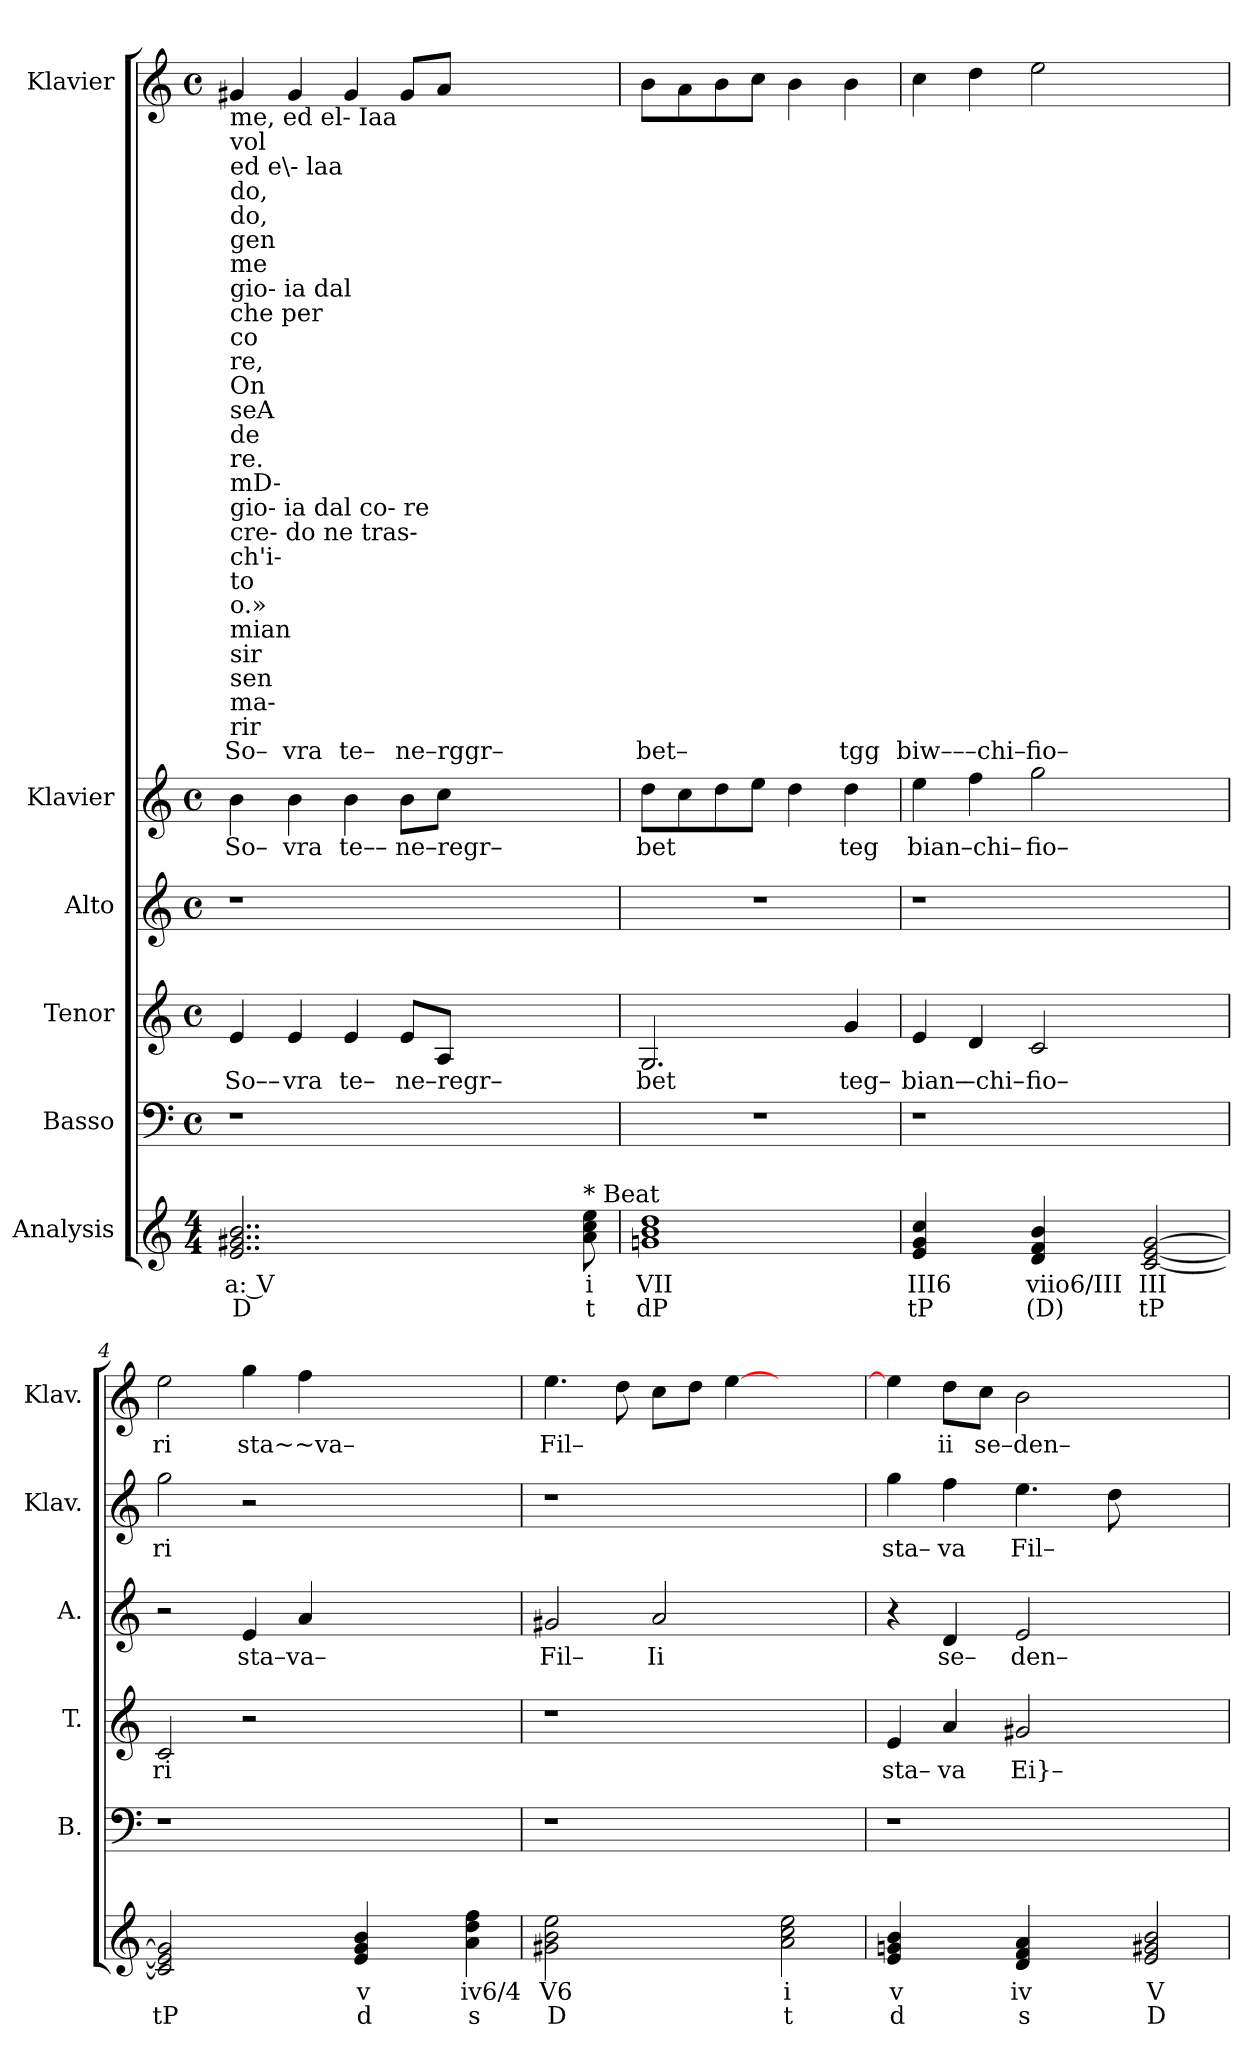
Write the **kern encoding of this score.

**kern	**text	**text	**kern	**kern	**text	**kern	**text	**kern	**text	**kern	**text
*part6	*part6	*part6	*part5	*part4	*part4	*part3	*part3	*part2	*part2	*part1	*part1
*staff6	*staff6	*staff6	*staff5	*staff4	*staff4	*staff3	*staff3	*staff2	*staff2	*staff1	*staff1
*I"Analysis	*	*	*I"Basso	*I"Tenor	*	*I"Alto	*	*I"Klavier	*	*I"Klavier	*
*	*	*	*I'B.	*I'T.	*	*I'A.	*	*I'Klav.	*	*I'Klav.	*
*	*	*	*clefF4	*clefG2	*	*clefG2	*	*clefG2	*	*clefG2	*
*k[]	*	*	*k[]	*k[]	*	*k[]	*	*k[]	*	*k[]	*
*M4/4	*	*	*M4/4	*M4/4	*	*M4/4	*	*M4/4	*	*M4/4	*
*	*	*	*met(c)	*met(c)	*	*met(c)	*	*met(c)	*	*met(c)	*
*MM120	*	*	*MM120	*MM120	*	*MM120	*	*MM120	*	*MM120	*
=1	=1	=1	=1	=1	=1	=1	=1	=1	=1	=1	=1
!	!	!	!	!	!LO:LY:b	!	!	!	!	!	!
!	!	!	!	!	!	!	!	!	!LO:LY:b	!	!
!	!	!	!	!	!	!	!	!	!	!LO:TX:b:t=me, ed el- Iaa	!
!	!	!	!	!	!	!	!	!	!	!LO:TX:b:t=vol	!
!	!	!	!	!	!	!	!	!	!	!LO:TX:b:t=ed e\- laa	!
!	!	!	!	!	!	!	!	!	!	!LO:TX:b:t=do,	!
!	!	!	!	!	!	!	!	!	!	!LO:TX:b:t=do,	!
!	!	!	!	!	!	!	!	!	!	!LO:TX:b:t=gen	!
!	!	!	!	!	!	!	!	!	!	!LO:TX:b:t=me	!
!	!	!	!	!	!	!	!	!	!	!LO:TX:b:t=gio- ia dal	!
!	!	!	!	!	!	!	!	!	!	!LO:TX:b:t=che per	!
!	!	!	!	!	!	!	!	!	!	!LO:TX:b:t=co	!
!	!	!	!	!	!	!	!	!	!	!LO:TX:b:t=re,	!
!	!	!	!	!	!	!	!	!	!	!LO:TX:b:t=On	!
!	!	!	!	!	!	!	!	!	!	!LO:TX:b:t=seA	!
!	!	!	!	!	!	!	!	!	!	!LO:TX:b:t=de	!
!	!	!	!	!	!	!	!	!	!	!LO:TX:b:t=re.	!
!	!	!	!	!	!	!	!	!	!	!LO:TX:b:t=mD-	!
!	!	!	!	!	!	!	!	!	!	!LO:TX:b:t=gio- ia dal co- re	!
!	!	!	!	!	!	!	!	!	!	!LO:TX:b:t=cre- do ne tras-	!
!	!	!	!	!	!	!	!	!	!	!LO:TX:b:t=ch'i-	!
!	!	!	!	!	!	!	!	!	!	!LO:TX:b:t=to	!
!	!	!	!	!	!	!	!	!	!	!LO:TX:b:t=o.»	!
!	!	!	!	!	!	!	!	!	!	!LO:TX:b:t=mian	!
!	!	!	!	!	!	!	!	!	!	!LO:TX:b:t=sir	!
!	!	!	!	!	!	!	!	!	!	!LO:TX:b:t=sen	!
!	!	!	!	!	!	!	!	!	!	!LO:TX:b:t=ma-	!
!	!	!	!	!	!	!	!	!	!	!LO:TX:b:t=rir	!
!	!	!	!	!	!	!	!	!	!	!	!LO:LY:b
2..e 2..g#X 2..b	a: V	D	1r	4e/	So––	1r	.	4b\	So–	4g#X/	So–
!	!	!	!	!	!LO:LY:b	!	!	!	!	!	!
!	!	!	!	!	!	!	!	!	!LO:LY:b	!	!
!	!	!	!	!	!	!	!	!	!	!	!LO:LY:b
.	.	.	.	4e/	vra	.	.	4b\	vra	4g#/	vra
!	!	!	!	!	!LO:LY:b	!	!	!	!	!	!
!	!	!	!	!	!	!	!	!	!LO:LY:b	!	!
!	!	!	!	!	!	!	!	!	!	!	!LO:LY:b
.	.	.	.	4e/	te–	.	.	4b\	te––	4g#/	te–
!	!	!	!	!	!LO:LY:b	!	!	!	!	!	!
!	!	!	!	!	!	!	!	!	!LO:LY:b	!	!
!	!	!	!	!	!	!	!	!	!	!	!LO:LY:b
.	.	.	.	8e/L	ne–regr–	.	.	8b\L	ne–regr–	8g#/L	ne–rggr–
2..ryy	.	.	.	8A/J	.	.	.	8cc\J	.	8a/J	.
.	.	.	2..ryy	2..ryy	.	2..ryy	.	2..ryy	.	2..ryy	.
!LO:TX:a:t=* Beat	!	!	!	!	!	!	!	!	!	!	!
8a 8cc 8ee	i	t	.	.	.	.	.	.	.	.	.
=2	=2	=2	=2	=2	=2	=2	=2	=2	=2	=2	=2
!	!	!	!	!	!LO:LY:b	!	!	!	!	!	!
!	!	!	!	!	!	!	!	!	!LO:LY:b	!	!
!	!	!	!	!	!	!	!	!	!	!	!LO:LY:b
1gn 1b 1dd	VII	dP	1r	2.G/	bet	1r	.	8dd\L	bet	8b\L	bet–
.	.	.	.	.	.	.	.	8cc\	.	8a\	.
.	.	.	.	.	.	.	.	8dd\	.	8b\	.
.	.	.	.	.	.	.	.	8ee\J	.	8cc\J	.
.	.	.	.	.	.	.	.	4dd\	.	4b\	.
!	!	!	!	!	!LO:LY:b	!	!	!	!	!	!
!	!	!	!	!	!	!	!	!	!LO:LY:b	!	!
!	!	!	!	!	!	!	!	!	!	!	!LO:LY:b
.	.	.	.	4g/	teg–	.	.	4dd\	teg	4b\	tgg
=3	=3	=3	=3	=3	=3	=3	=3	=3	=3	=3	=3
!	!	!	!	!	!LO:LY:b	!	!	!	!	!	!
!	!	!	!	!	!	!	!	!	!LO:LY:b	!	!
!	!	!	!	!	!	!	!	!	!	!	!LO:LY:b
4e 4g 4cc	III6	tP	1r	4e/	bian–	1r	.	4ee\	bian–chi–	4cc\	biw–––chi–
!	!	!	!	!	!LO:LY:b	!	!	!	!	!	!
4ryy	.	.	.	4d/	–chi–	.	.	4ff\	.	4dd\	.
!	!	!	!	!	!LO:LY:b	!	!	!	!	!	!
!	!	!	!	!	!	!	!	!	!LO:LY:b	!	!
!	!	!	!	!	!	!	!	!	!	!	!LO:LY:b
4d 4f 4b	viio6/III	(D)	.	2c/	fio–	.	.	2gg\	fio–	2ee\	fio–
4ryy	.	.	.	.	.	.	.	.	.	.	.
[2c [2e [2g	III	tP	2ryy	2ryy	.	2ryy	.	2ryy	.	2ryy	.
=4	=4	=4	=4	=4	=4	=4	=4	=4	=4	=4	=4
!	!	!	!	!	!LO:LY:b	!	!	!	!	!	!
!	!	!	!	!	!	!	!	!	!LO:LY:b	!	!
!	!	!	!	!	!	!	!	!	!	!	!LO:LY:b
2c] 2e] 2g]	.	tP	1r	2c/	ri	2r	.	2gg\	ri	2ee\	ri
!	!	!	!	!	!	!	!LO:LY:b	!	!	!	!
!	!	!	!	!	!	!	!	!	!	!	!LO:LY:b
2ryy	.	.	.	2r	.	4e/	sta–va–	2r	.	4gg\	sta~~va–
.	.	.	.	.	.	4a/	.	.	.	4ff\	.
4e 4g 4b	v	d	2.ryy	2.ryy	.	2.ryy	.	2.ryy	.	2.ryy	.
4ryy	.	.	.	.	.	.	.	.	.	.	.
4a 4dd 4ff	iv6/4	s	.	.	.	.	.	.	.	.	.
=5	=5	=5	=5	=5	=5	=5	=5	=5	=5	=5	=5
!	!	!	!	!	!	!	!LO:LY:b	!	!	!	!
!	!	!	!	!	!	!	!	!	!	!	!LO:LY:b
2g#X 2b 2ee	V6	D	1r	1r	.	2g#X/	Fil–	1r	.	4.ee\	Fil–
.	.	.	.	.	.	.	.	.	.	8dd\	.
!	!	!	!	!	!	!	!LO:LY:b	!	!	!	!
2ryy	.	.	.	.	.	2a/	Ii	.	.	8cc\L	.
.	.	.	.	.	.	.	.	.	.	8dd\J	.
.	.	.	.	.	.	.	.	.	.	[4ee\	.
2a 2cc 2ee	i	t	2ryy	2ryy	.	2ryy	.	2ryy	.	2ryy	.
=6	=6	=6	=6	=6	=6	=6	=6	=6	=6	=6	=6
!	!	!	!	!	!LO:LY:b	!	!	!	!	!	!
!	!	!	!	!	!	!	!	!	!LO:LY:b	!	!
4e 4gn 4b	v	d	1r	4e/	sta–	4r	.	4gg\	sta–	4ee\]	.
!	!	!	!	!	!LO:LY:b	!	!	!	!	!	!
!	!	!	!	!	!	!	!LO:LY:b	!	!	!	!
!	!	!	!	!	!	!	!	!	!LO:LY:b	!	!
!	!	!	!	!	!	!	!	!	!	!	!LO:LY:b
4ryy	.	.	.	4a/	va	4d/	se–	4ff\	va	8dd\L	ii
!	!	!	!	!	!	!	!	!	!	!	!LO:LY:b
.	.	.	.	.	.	.	.	.	.	8cc\J	se–den–
!	!	!	!	!	!LO:LY:b	!	!	!	!	!	!
!	!	!	!	!	!	!	!LO:LY:b	!	!	!	!
!	!	!	!	!	!	!	!	!	!LO:LY:b	!	!
4d 4f 4a	iv	s	.	2g#X/	Ei}–	2e/	den–	4.ee\	Fil–	2b\	.
4ryy	.	.	.	.	.	.	.	.	.	.	.
.	.	.	.	.	.	.	.	8dd\	.	.	.
2e 2g#X 2b	V	D	2ryy	2ryy	.	2ryy	.	2ryy	.	2ryy	.
=	=	=	=	=	=	=	=	=	=	=	=
*-	*-	*-	*-	*-	*-	*-	*-	*-	*-	*-	*-
